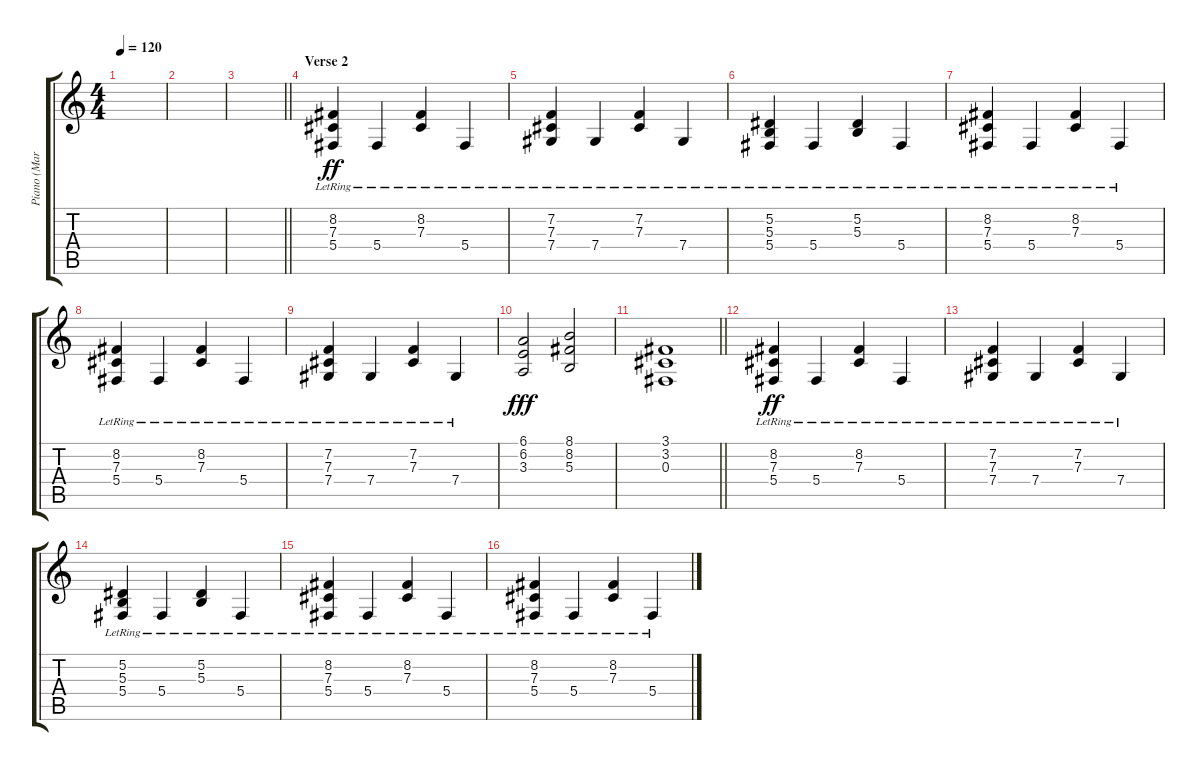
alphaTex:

\track ("Piano (Marc-Antoine Fortin)" "Piano (Mar") {instrument acousticgrandpiano}
\staff {score tabs}
\tuning (Eb4 Bb3 Gb3 Db3 Ab2 Eb2) {hide}
\ts (4 4)
\tempo 120
\clef g2
\ks c
|
|
\barLineRight lightlight
|
\section ("" "Verse 2")
(8.2{lr} 7.3{lr} 5.4{lr}).4{dy ff} 5.4{lr}.4 (8.2{lr} 7.3{lr}).4 5.4{lr}.4 |
(7.2{lr} 7.3{lr} 7.4{lr}).4 7.4{lr}.4 (7.2{lr} 7.3{lr}).4 7.4{lr}.4 |
(5.2{lr} 5.3{lr} 5.4{lr}).4 5.4{lr}.4 (5.2{lr} 5.3{lr}).4 5.4{lr}.4 |
(8.2{lr} 7.3{lr} 5.4{lr}).4 5.4{lr}.4 (8.2{lr} 7.3{lr}).4 5.4{lr}.4 |
(8.2{lr} 7.3{lr} 5.4{lr}).4 5.4{lr}.4 (8.2{lr} 7.3{lr}).4 5.4{lr}.4 |
(7.2{lr} 7.3{lr} 7.4{lr}).4 7.4{lr}.4 (7.2{lr} 7.3{lr}).4 7.4{lr}.4 |
(6.1 6.2 3.3).2{dy fff} (8.1 8.2 5.3).2 |
\barLineRight lightlight
(3.1 3.2 0.3).1 |
(8.2{lr} 7.3{lr} 5.4{lr}).4{dy ff} 5.4{lr}.4 (8.2{lr} 7.3{lr}).4 5.4{lr}.4 |
(7.2{lr} 7.3{lr} 7.4{lr}).4 7.4{lr}.4 (7.2{lr} 7.3{lr}).4 7.4{lr}.4 |
(5.2{lr} 5.3{lr} 5.4{lr}).4 5.4{lr}.4 (5.2{lr} 5.3{lr}).4 5.4{lr}.4 |
(8.2{lr} 7.3{lr} 5.4{lr}).4 5.4{lr}.4 (8.2{lr} 7.3{lr}).4 5.4{lr}.4 |
(8.2{lr} 7.3{lr} 5.4{lr}).4 5.4{lr}.4 (8.2{lr} 7.3{lr}).4 5.4{lr}.4
